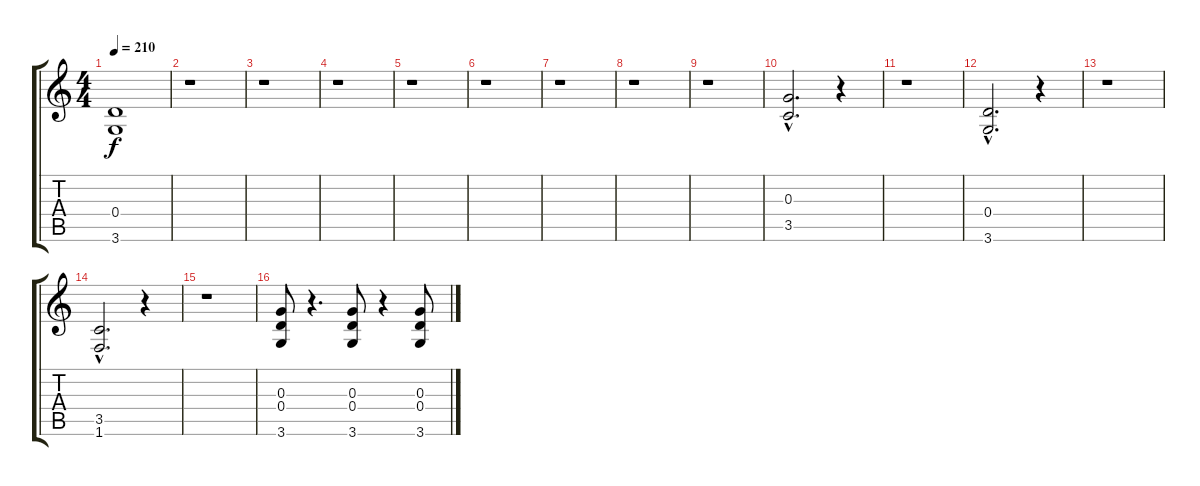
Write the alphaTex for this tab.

\track "" {instrument overdrivenguitar}
\staff {score tabs}
\tuning (E4 B3 G3 D3 A2 E2) {hide}
\ts (4 4)
\tempo 210
\clef g2
\ks c
(0.4 3.6).1{dy f} |
r.1 |
r.1 |
r.1 |
r.1 |
r.1 |
r.1 |
r.1 |
r.1 |
(0.3{hac} 3.5{hac}).2{d} r.4 |
r.1 |
(0.4{hac} 3.6{hac}).2{d} r.4 |
r.1 |
(3.5{hac} 1.6{hac}).2{d} r.4 |
r.1 |
(0.3 0.4 3.6).8 r.4{d} (0.3 0.4 3.6).8 r.4 (0.3 0.4 3.6).8
